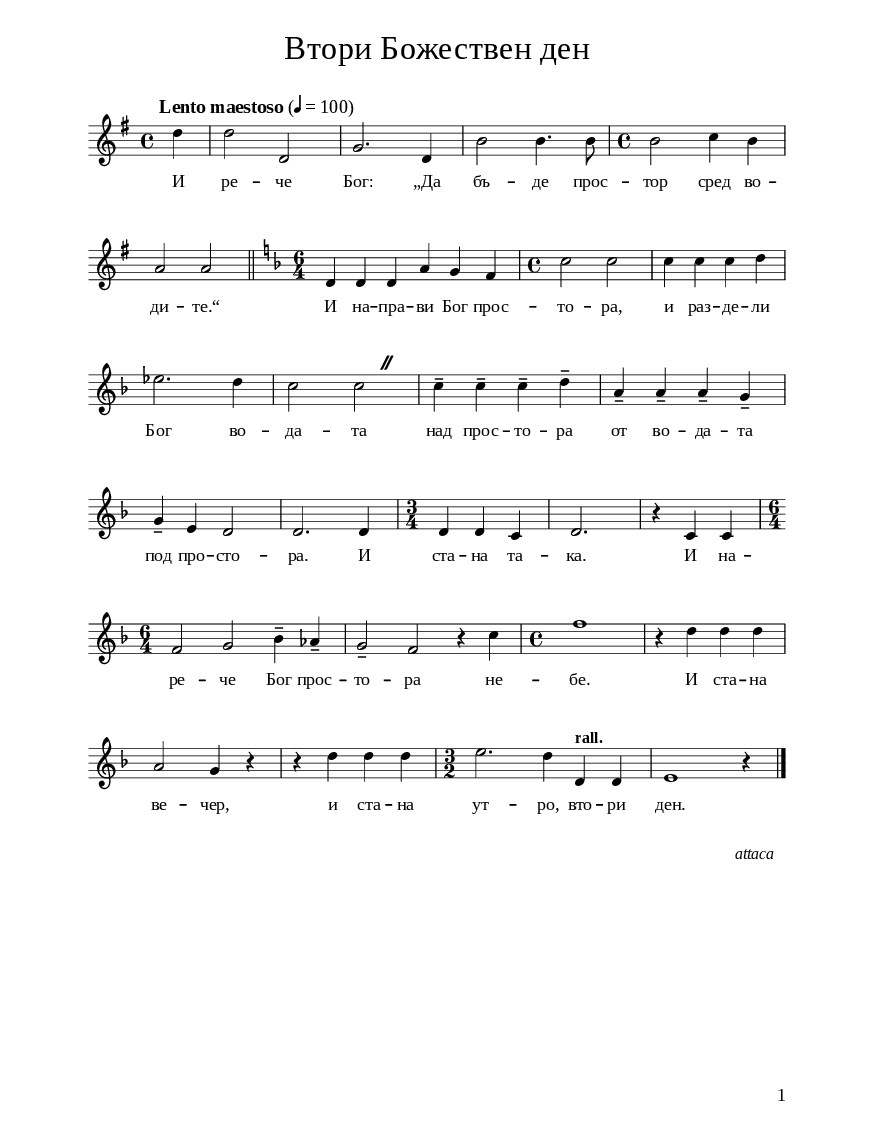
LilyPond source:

\version "2.24.2"

% include paper part and global functions
\include "include/globals.ily"

\bookpart {
  \label #'ref192
  \tocItem \markup "     Втори Божествен ден – Vtori Božestven den"
  \include "include/bookpart-paper.ily"
  \score {
    \include "include/score-layout.ily"

    \new Voice \absolute {
      \clef treble
      \key g \major
      \time 4/4
      \tempoFunc "Lento maestoso" 4 "100"
      \autoBeamOff
      \partial 4  d''4 | % 2
      d''2 d'2 | % 3
      g'2. d'4 | % 4
      b'2 b'4. b'8 | % 5
      \time 4/4 b'2 c''4 b'4 \break | % 6
      a'2 a'2 \bar "||"
      | % 7
      \time 6/4  | % 7
      \key d \minor
      d'4 d'4 d'4 a'4 g'4
      f'4 | % 8
      \time 4/4  | % 8
      c''2 c''2 | % 9
      c''4 c''4 c''4 d''4 \break|
      es''2. d''4  | % 11
      c''2 c''2^\markup { "     " \musicglyph "scripts.caesura.straight" } | % 12
      c''4 -- c''4 -- c''4 -- d''4
      -- | % 13
      a'4 -- a'4 -- a'4 -- g'4 -- \break | % 14
      g'4 -- e'4 d'2 | % 15
      d'2. d'4  | % 16
      \time 3/4  | % 16
      d'4 d'4 c'4 | % 17
      d'2. | % 18
      r4 c'4 c'4 | % 19
      \time 6/4  | % 19
      f'2 g'2 bes'4 -- as'4 -- |

      g'2 -- f'2 r4 c''4 | % 21
      \time 4/4  | % 21
      f''1  | % 22
      r4 d''4 d''4 d''4 \break | % 23
      a'2 g'4 r4 | % 24
      r4 d''4 d''4 d''4 | % 25
      \time 3/2  | % 25
      e''2. d''4 d'4 ^\markup{ \bold {rall.} }
      d'4 | % 26
      e'1 r4 \bar "|."
    }

    \addlyrics {
      И
      ре -- че Бог: „Да бъ -- де прос --
      тор сред во -- ди -- те.“ И на --
      пра -- ви Бог прос -- то -- ра, и
      раз -- де -- ли Бог во -- да -- та
      над прос -- то -- ра от во -- да --
      та под про -- сто -- ра. И ста --
      на та -- ка. И на -- ре -- че Бог
      прос -- то -- ра не -- бе. И ста --
      на ве -- чер, и ста -- на ут -- ро,
      вто -- ри ден.}

        \header {
          title = \titleFunc "Втори Божествен ден" "Vtori Božestven den"
        }

        \midi{}

      } % score

      \markup \raise #2.8 \override #'(baseline-skip . 2) {
        \column {
          \fill-line \italic { "" "" \concat {"attaca" "   " }}
        }
      }

      % include foreign translation(s) of the song
      

    } % bookpart

    % Più mosso
    %
